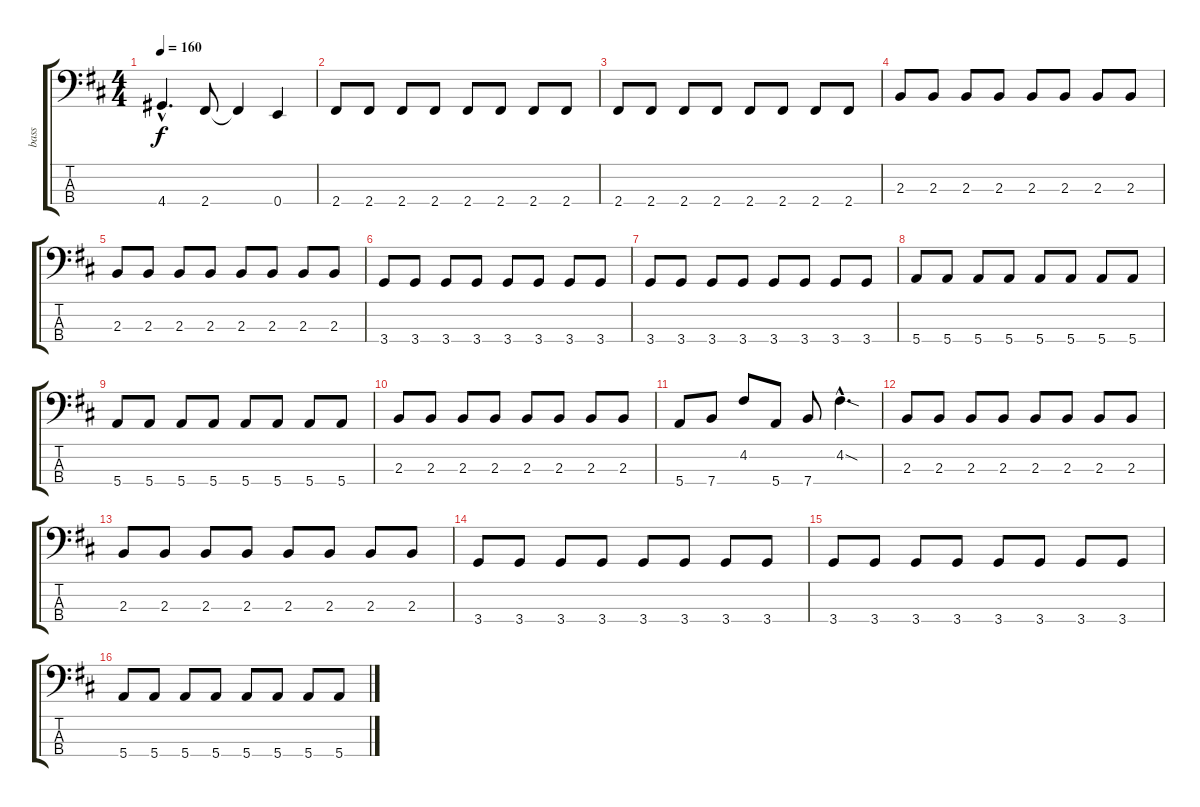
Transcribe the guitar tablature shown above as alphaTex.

\track ("bass" "bass") {instrument electricbassfinger}
\staff {score tabs}
\tuning (G2 D2 A1 E1) {hide}
\ts (4 4)
\tempo 160
\clef f4
\ks bminor
4.4{hac}.4{d dy f} 2.4.8 2.4{t}.4 0.4.4 |
2.4.8 2.4.8 2.4.8 2.4.8 2.4.8 2.4.8 2.4.8 2.4.8 |
2.4.8 2.4.8 2.4.8 2.4.8 2.4.8 2.4.8 2.4.8 2.4.8 |
2.3.8 2.3.8 2.3.8 2.3.8 2.3.8 2.3.8 2.3.8 2.3.8 |
2.3.8 2.3.8 2.3.8 2.3.8 2.3.8 2.3.8 2.3.8 2.3.8 |
3.4.8 3.4.8 3.4.8 3.4.8 3.4.8 3.4.8 3.4.8 3.4.8 |
3.4.8 3.4.8 3.4.8 3.4.8 3.4.8 3.4.8 3.4.8 3.4.8 |
5.4.8 5.4.8 5.4.8 5.4.8 5.4.8 5.4.8 5.4.8 5.4.8 |
5.4.8 5.4.8 5.4.8 5.4.8 5.4.8 5.4.8 5.4.8 5.4.8 |
2.3.8 2.3.8 2.3.8 2.3.8 2.3.8 2.3.8 2.3.8 2.3.8 |
5.4.8 7.4.8 4.2.8 5.4.8 7.4.8 4.2{sod hac}.4{d} |
2.3.8 2.3.8 2.3.8 2.3.8 2.3.8 2.3.8 2.3.8 2.3.8 |
2.3.8 2.3.8 2.3.8 2.3.8 2.3.8 2.3.8 2.3.8 2.3.8 |
3.4.8 3.4.8 3.4.8 3.4.8 3.4.8 3.4.8 3.4.8 3.4.8 |
3.4.8 3.4.8 3.4.8 3.4.8 3.4.8 3.4.8 3.4.8 3.4.8 |
5.4.8 5.4.8 5.4.8 5.4.8 5.4.8 5.4.8 5.4.8 5.4.8
